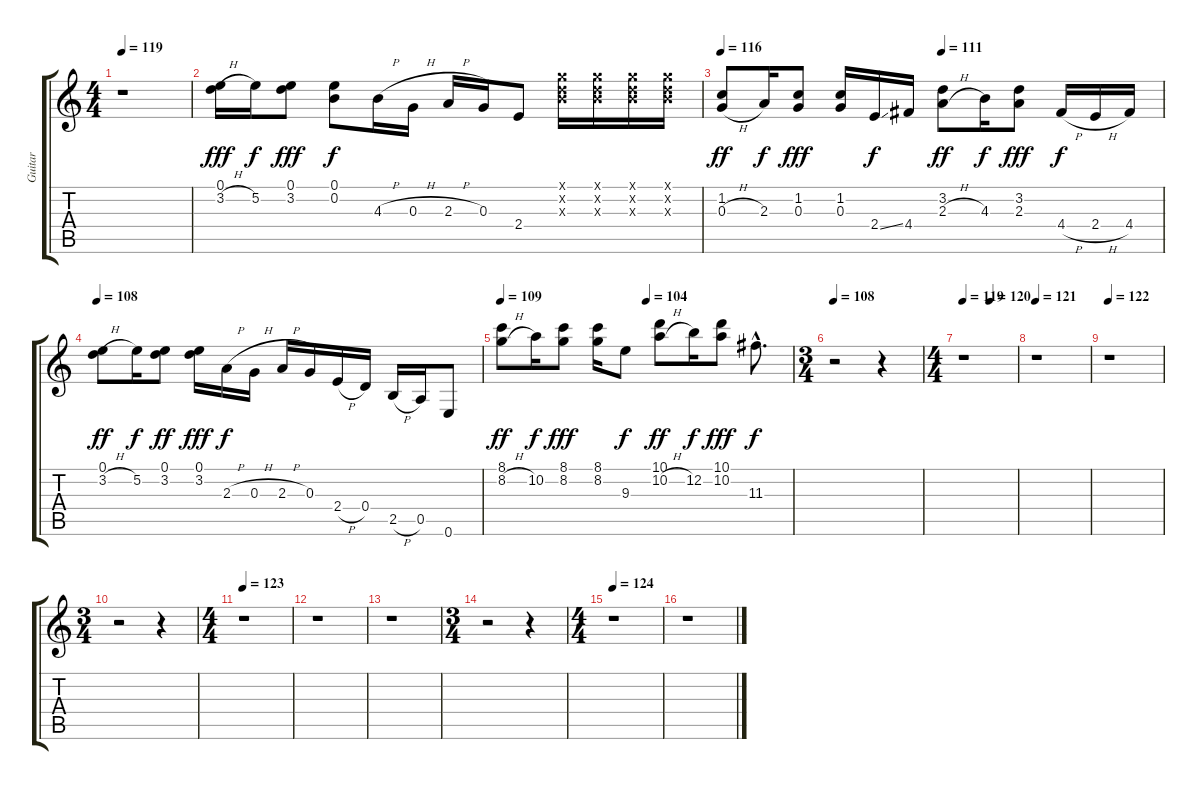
\track ("Guitar" "Guitar") {instrument distortionguitar}
\staff {score tabs}
\tuning (E4 B3 G3 D3 A2 E2) {hide}
\ts (4 4)
\tempo 119
\clef g2
\ks c
r.1{dy fff instrument distortionguitar} |
(0.1 3.2{h}).16 5.2.16{dy f} (0.1 3.2).8{dy fff} (0.1 0.2).8{dy f} 4.3{h}.16 0.3{h}.16 2.3{h}.16 0.3.16 2.4.8 (3.1{x} 3.2{x} 4.3{x}).16 (3.1{x} 3.2{x} 4.3{x}).16 (3.1{x} 3.2{x} 4.3{x}).16 (3.1{x} 3.2{x} 4.3{x}).16 |
\tempo 116
\tempo (111 0.5)
(1.2 0.3{h}).8{dy ff} 2.3.16{dy f} (1.2 0.3).8{dy fff} (1.2 0.3).16 2.4{ss}.16{dy f} 4.4.16 (3.2 2.3{h}).8{dy ff} 4.3.16{dy f} (3.2 2.3).8{dy fff} 4.4{h}.16{dy f} 2.4{h}.16 4.4.16 |
\tempo 108
(0.1 3.2{h}).8{dy ff} 5.2.16{dy f} (0.1 3.2).8{dy ff} (0.1 3.2).16{dy fff} 2.3{h}.16{dy f} 0.3{h}.16 2.3{h}.16 0.3.16 2.4{h}.16 0.4.16 2.5{h}.16 0.5.16 0.6.8 |
\tempo 109
\tempo (104 0.5)
(8.1 8.2{h}).8{dy ff} 10.2.16{dy f} (8.1 8.2).8{dy fff} (8.1 8.2).16 9.3.8{dy f} (10.1 10.2{h}).8{dy ff} 12.2.16{dy f} (10.1 10.2).8{dy fff} 11.3{hac}.8{d dy f} |
\ts (3 4)
\tempo 108
r.2 r.4 |
\ts (4 4)
\tempo 119
\tempo (120 0.5)
r.1 |
\tempo 121
r.1 |
\tempo 122
r.1 |
\ts (3 4)
r.2 r.4 |
\ts (4 4)
\tempo 123
r.1 |
r.1 |
r.1 |
\ts (3 4)
r.2 r.4 |
\ts (4 4)
\tempo 124
r.1 |
r.1
